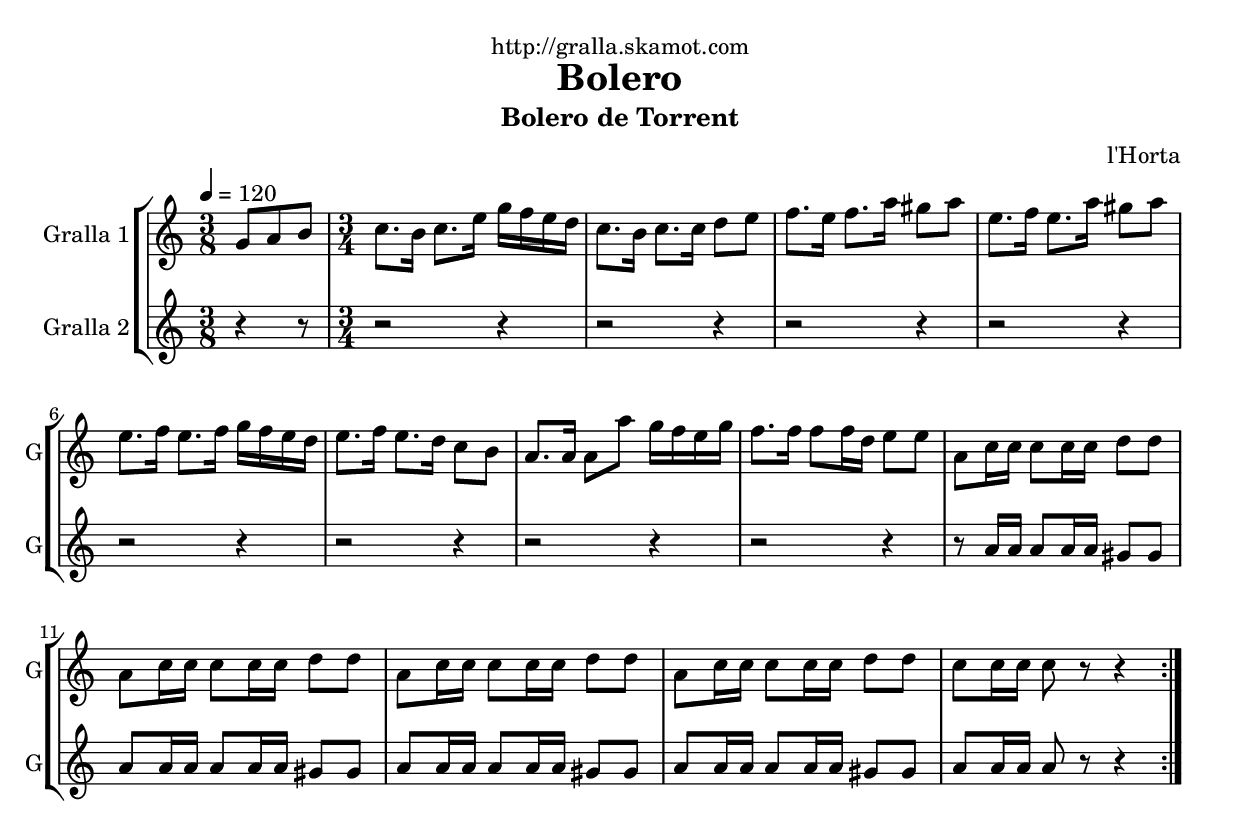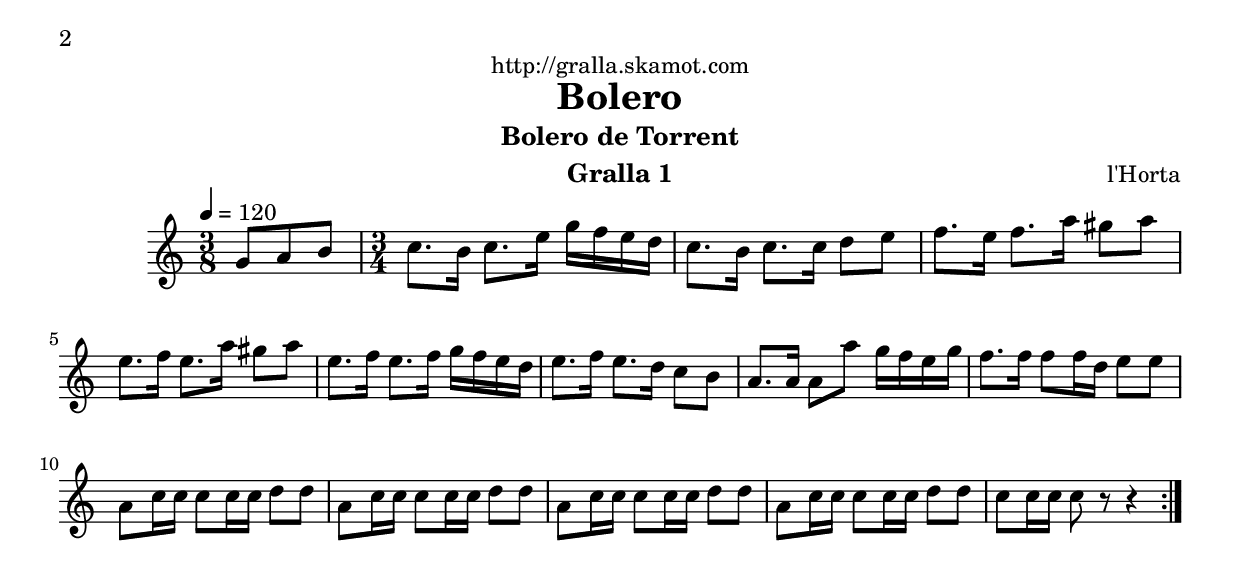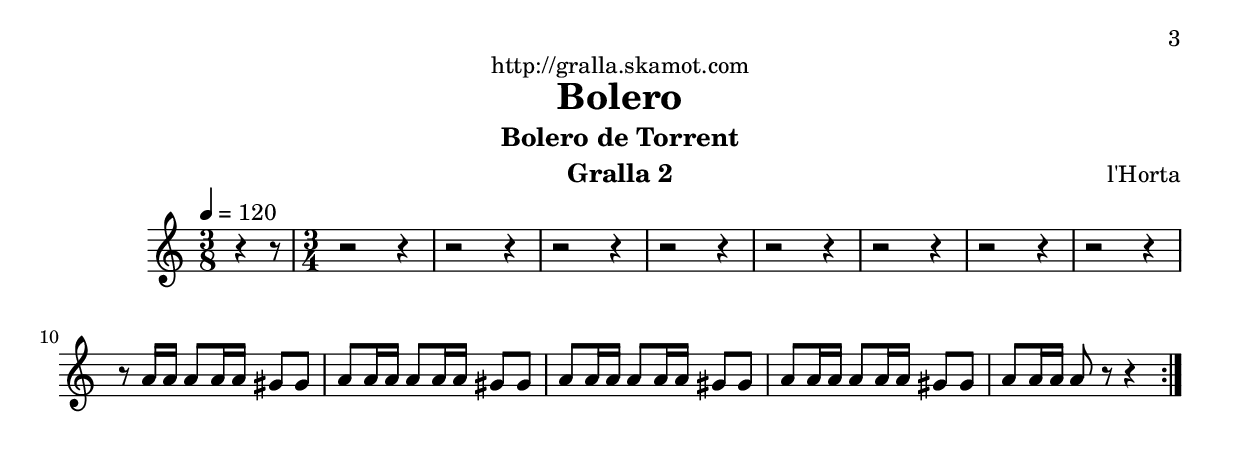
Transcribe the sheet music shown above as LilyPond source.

\version "2.16.2"

\header {
  dedication="http://gralla.skamot.com"
  title="Bolero"
  subtitle="Bolero de Torrent"
  subsubtitle=""
  poet=""
  meter=""
  piece=""
  composer="l'Horta"
  arranger=""
  opus=""
  instrument=""
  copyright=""
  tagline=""
}

liniaroAa =
\relative g'
{
  \tempo 4=120
  \clef treble
  \key c \major
  \repeat volta 2 { \time 3/8 g8 a b  |
  \time 3/4   c8. b16 c8. e16 g f e d  |
  c8. b16 c8. c16 d8 e  |
  f8. e16 f8. a16 gis8 a  |
  %05
  e8. f16 e8. a16 gis8 a  |
  e8. f16 e8. f16 g f e d  |
  e8. f16 e8. d16 c8 b  |
  a8. a16 a8 a' g16 f e g  |
  f8. f16 f8 f16 d e8 e  |
  %10
  a,8 c16 c c8 c16 c d8 d  |
  a8 c16 c c8 c16 c d8 d  |
  a8 c16 c c8 c16 c d8 d  |
  a8 c16 c c8 c16 c d8 d  |
  c8 c16 c c8 r r4  | }
}

liniaroAb =
\relative a'
{
  \tempo 4=120
  \clef treble
  \key c \major
  \repeat volta 2 { \time 3/8 r4 r8  |
  \time 3/4   r2 r4  |
  r2 r4  |
  r2 r4  |
  %05
  r2 r4  |
  r2 r4  |
  r2 r4  |
  r2 r4  |
  r2 r4  |
  %10
  r8 a16 a a8 a16 a gis8 gis  |
  a8 a16 a a8 a16 a gis8 gis  |
  a8 a16 a a8 a16 a gis8 gis  |
  a8 a16 a a8 a16 a gis8 gis  |
  a8 a16 a a8 r r4  | }
}

\bookpart {
  \score {
    \new StaffGroup {
      \override Score.RehearsalMark #'self-alignment-X = #LEFT
      <<
        \new Staff \with {instrumentName = #"Gralla 1" shortInstrumentName = #"G"} \liniaroAa
        \new Staff \with {instrumentName = #"Gralla 2" shortInstrumentName = #"G"} \liniaroAb
      >>
    }
    \layout {}
  }
  \score { \unfoldRepeats
    \new StaffGroup {
      \override Score.RehearsalMark #'self-alignment-X = #LEFT
      <<
        \new Staff \with {instrumentName = #"Gralla 1" shortInstrumentName = #"G"} \liniaroAa
        \new Staff \with {instrumentName = #"Gralla 2" shortInstrumentName = #"G"} \liniaroAb
      >>
    }
    \midi {
      \set Staff.midiInstrument = "oboe"
      \set DrumStaff.midiInstrument = "drums"
    }
  }
}

\bookpart {
  \header {instrument="Gralla 1"}
  \score {
    \new StaffGroup {
      \override Score.RehearsalMark #'self-alignment-X = #LEFT
      <<
        \new Staff \liniaroAa
      >>
    }
    \layout {}
  }
  \score { \unfoldRepeats
    \new StaffGroup {
      \override Score.RehearsalMark #'self-alignment-X = #LEFT
      <<
        \new Staff \liniaroAa
      >>
    }
    \midi {
      \set Staff.midiInstrument = "oboe"
      \set DrumStaff.midiInstrument = "drums"
    }
  }
}

\bookpart {
  \header {instrument="Gralla 2"}
  \score {
    \new StaffGroup {
      \override Score.RehearsalMark #'self-alignment-X = #LEFT
      <<
        \new Staff \liniaroAb
      >>
    }
    \layout {}
  }
  \score { \unfoldRepeats
    \new StaffGroup {
      \override Score.RehearsalMark #'self-alignment-X = #LEFT
      <<
        \new Staff \liniaroAb
      >>
    }
    \midi {
      \set Staff.midiInstrument = "oboe"
      \set DrumStaff.midiInstrument = "drums"
    }
  }
}

